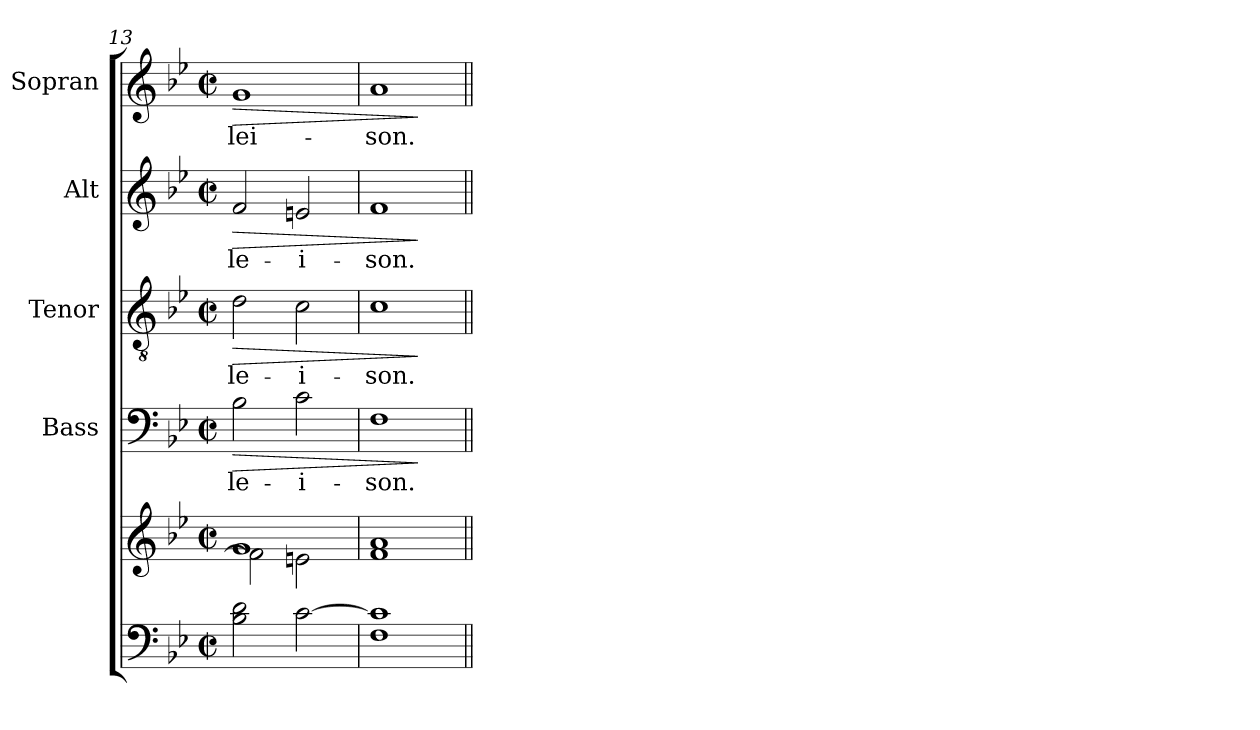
**kern	**kern	**kern	**text	**dynam	**kern	**text	**dynam	**kern	**text	**dynam	**kern	**text	**dynam
*part5	*part5	*part4	*part4	*part4	*part3	*part3	*part3	*part2	*part2	*part2	*part1	*part1	*part1
*staff6	*staff5	*staff4	*staff4	*staff4	*staff3	*staff3	*staff3	*staff2	*staff2	*staff2	*staff1	*staff1	*staff1
*	*	*I"Bass	*	*	*I"Tenor	*	*	*I"Alt	*	*	*I"Sopran	*	*
*	*	*I'B.	*	*	*I'T.	*	*	*I'A.	*	*	*I'S.	*	*
*clefF4	*clefG2	*clefF4	*	*	*clefGv2	*	*	*clefG2	*	*	*clefG2	*	*
*k[b-e-]	*k[b-e-]	*k[b-e-]	*	*	*k[b-e-]	*	*	*k[b-e-]	*	*	*k[b-e-]	*	*
*B-:	*B-:	*B-:	*	*	*B-:	*	*	*B-:	*	*	*B-:	*	*
*M2/2	*M2/2	*M2/2	*	*	*M2/2	*	*	*M2/2	*	*	*M2/2	*	*
*met(c|)	*met(c|)	*met(c|)	*	*	*met(c|)	*	*	*met(c|)	*	*	*met(c|)	*	*
=13	=13	=13	=13	=13	=13	=13	=13	=13	=13	=13	=13	=13	=13
*	*^	*	*	*	*	*	*	*	*	*	*	*	*
!	!	!	!	!LO:LY:b	!LO:HP:b	!	!LO:LY:b	!LO:HP:b	!	!LO:LY:b	!LO:HP:b	!	!LO:LY:b	!LO:HP:b
2B-\ 2d\	1g	2f\]	2B-\	-le-	>	2d\	-le-	>	2f/	-le-	>	1g	-lei-	>
!	!	!	!	!LO:LY:b	!	!	!LO:LY:b	!	!	!LO:LY:b	!	!	!	!
[2c\	.	2en\	2c\	-i-	.	2c\	-i-	.	2en/	-i-	.	.	.	.
=14	=14	=14	=14	=14	=14	=14	=14	=14	=14	=14	=14	=14	=14	=14
!	!	!	!	!LO:LY:b	!	!	!LO:LY:b	!	!	!LO:LY:b	!	!	!LO:LY:b	!
1F 1c]	1a	1f	1F	-son.	.	1c	-son.	.	1f	-son.	.	1a	-son.	.
*	*v	*v	*	*	*	*	*	*	*	*	*	*	*	*
.	.	.	.	]	.	.	]	.	.	]	.	.	]
=||	=||	=||	=||	=||	=||	=||	=||	=||	=||	=||	=||	=||	=||
*-	*-	*-	*-	*-	*-	*-	*-	*-	*-	*-	*-	*-	*-
